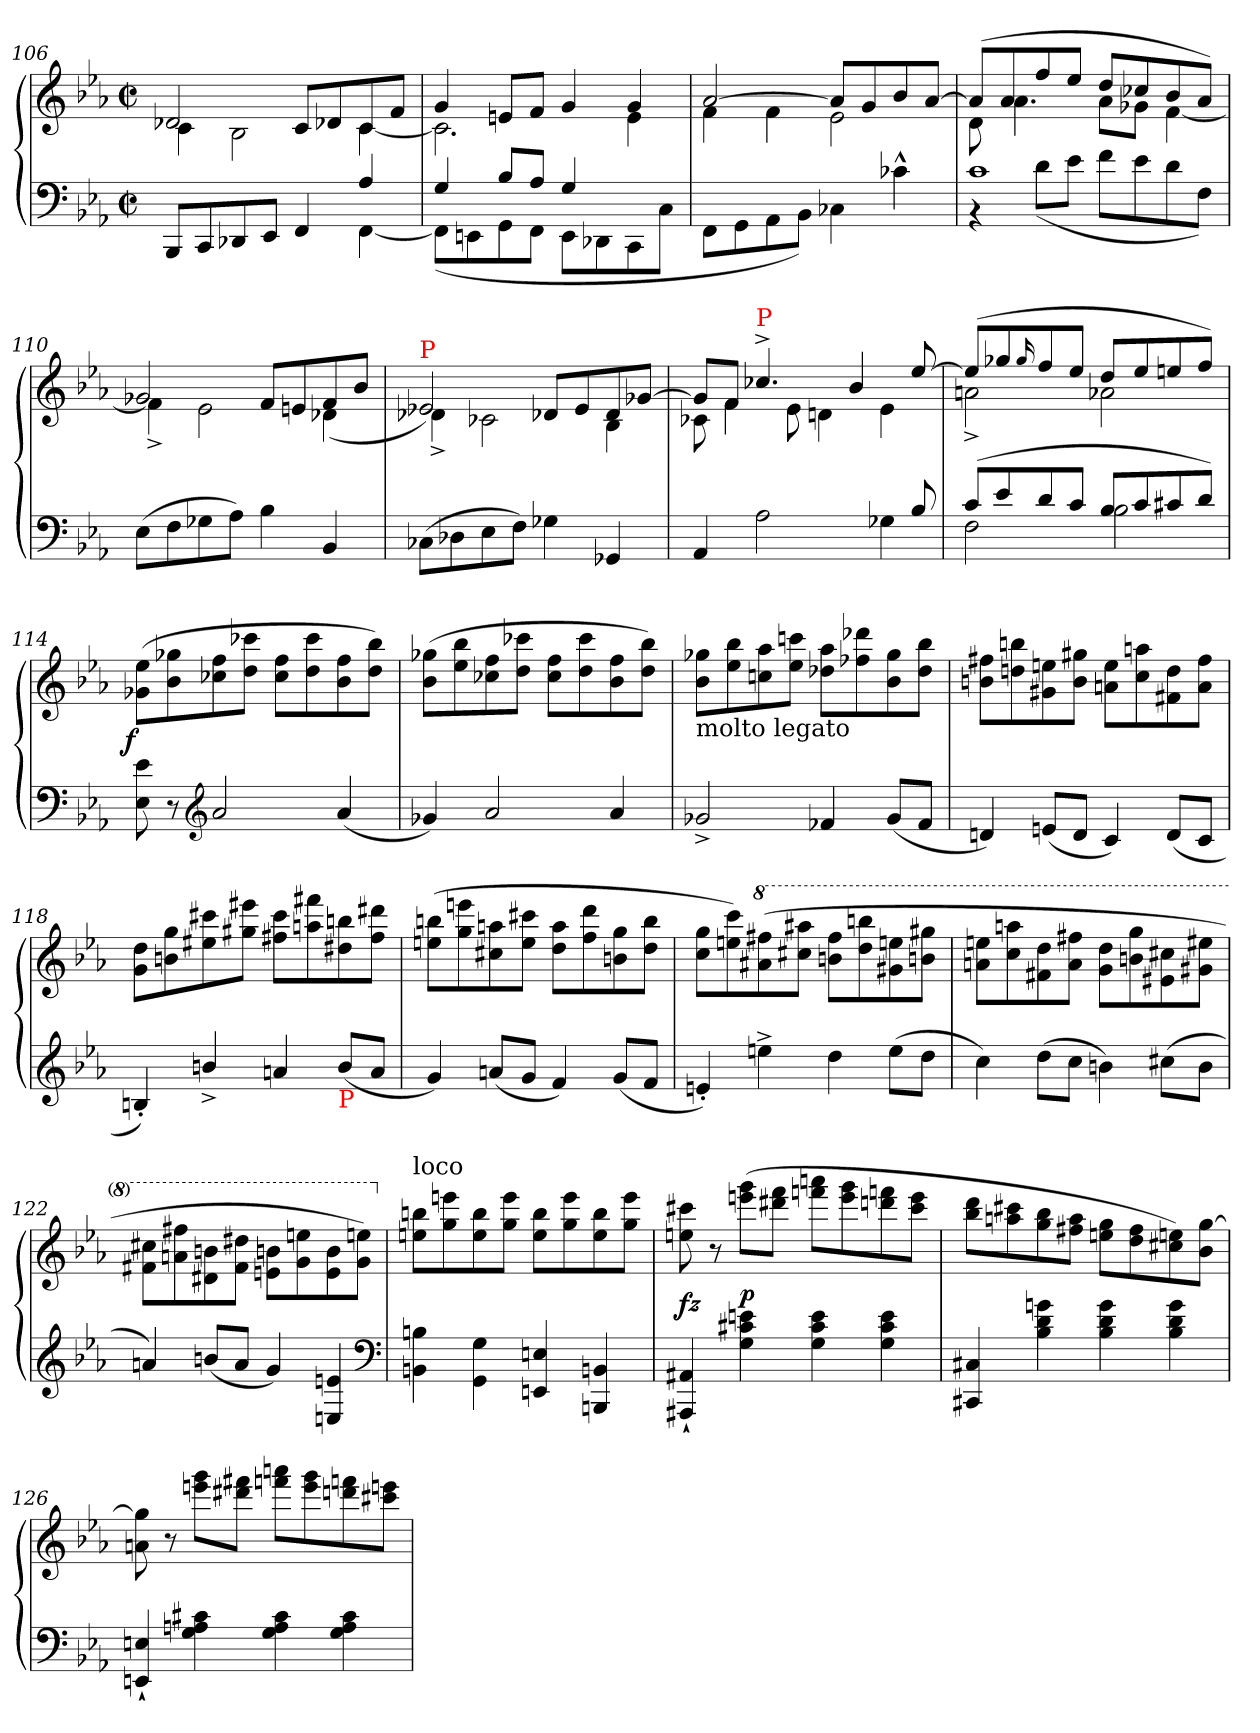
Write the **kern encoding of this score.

**kern	**kern	**dynam
*part1	*part1	*part1
*staff2	*staff1	*staff1/2
*clefF4	*clefG2	*
*k[b-e-a-]	*k[b-e-a-]	*
*c:	*c:	*
*M2/2	*M2/2	*
*met(c|)	*met(c|)	*
=106	=106	=106
*^	*^	*
8BBB-L	2.ryy	2d-X	4c	.
8CC	.	.	.	.
8DD-X	.	.	2B-	.
8EE-J	.	.	.	.
4FF	.	8cL	.	.
.	.	8d-X	.	.
4A-/	[4FF\	8c	[4c	.
.	.	8fJ	.	.
=107	=107	=107	=107	=107
4G/	(<8FF\L]	4g	2.c]	.
.	8EEn\	.	.	.
8B-/L	8GG\	8enL	.	.
8A-/J	8FF\J	8fJ	.	.
4G/	8EE\L	4g	.	.
.	8DD-X\	.	.	.
4ryy	8CC\	4g	4e	.
.	8C\J	.	.	.
*v	*v	*	*	*
=108	=108	=108	=108
8FF\L	[2a-	4f	.
8GG\	.	.	.
8AA-\	.	4f	.
8BB-\J)	.	.	.
4C-X\	8a-L]	2e-	.
.	8g	.	.
4c-X^^>	8b-	.	.
.	[8a-J	.	.
=109	=109	=109	=109
*^	*	*	*
1c	4rBB	(8a-L]	8d	.
.	.	8a-	4.a-	.
.	(>8d\L	8ff	.	.
.	8e-\J	8ee-J	.	.
.	8f\L	8ddL	8a-L	.
.	8e-\	8cc-X	8g-XJ	.
.	8d\	8b-	[4f	.
.	8F\J)	8a-J)	.	.
*v	*v	*	*	*
=110	=110	=110	=110
(8E-L	2g-X	4f^<]	.
8F	.	.	.
8G-X	.	2e-	.
8A-J)	.	.	.
4B-	8fL	.	.
.	8en	.	.
4BB-	8f	(4d-X	.
.	8b-J	.	.
=111	=111	=111	=111
!	!LO:TX:a:color=red:t=P	!	!
(8C-XL	2e-X)	4d-X^<	.
8D-X	.	.	.
8E-	.	2c-	.
8FJ)	.	.	.
4G-X	8d-XL	.	.
.	8e-	.	.
4GG-X	8d-	4B-	.
.	[8g-XJ	.	.
=112	=112	=112	=112
*^	*	*	*
4AA-	4ryy	8g-L]	8c-X	.
.	.	8fJ	4f	.
!	!	!LO:TX:a:color=red:t=P	!	!
8ryy	2A-	4.cc-X^<	.	.
2ryy	.	.	8e-	.
.	.	.	4dn	.
.	.	4b-	.	.
.	4G-X	.	4e-	.
8B-	.	[8ee-	.	.
=113	=113	=113	=113	=113
(8cL	2F	(8ee-L]	2an^<	.
8e-	.	8gg-X	.	.
.	.	16qqgg-/	.	.
8d	.	8ff	.	.
8cJ	.	8ee-J	.	.
8B-L	2B-	8ddL	2a-X	.
8c	.	8ee-	.	.
8c#X	.	8een	.	.
8dJ)	.	8ffJ)	.	.
*v	*v	*	*	*
*	*v	*v	*
=114	=114	=114
!	!	!LO:DY:rj
8e- 8E-	(8ee- 8g-XL	f
8r	8gg-X 8b-	.
*clefG2	*	*
2a-	8ff 8cc-X	.
.	8ccc-X 8ddJ	.
.	8ff 8cc-L	.
.	8ccc- 8dd	.
(4a-	8ff 8b-	.
.	8bb- 8ddJ)	.
=115	=115	=115
4g-X)	(8gg-X 8b-L	.
.	8bb- 8ee-	.
2a-	8ff 8cc-X	.
.	8ccc-X 8ddJ	.
.	8ff 8cc-L	.
.	8ccc- 8dd	.
4a-	8ff 8b-	.
.	8bb- 8ddJ)	.
=116	=116	=116
!	!LO:TX:b:t=molto legato	!
2g-X^<	8gg-X 8b-L	.
.	8bb- 8ee-	.
.	8aa- 8ccn	.
.	8cccn 8ee-J	.
4f-X	8aa- 8dd-XL	.
.	8ddd-X 8ff-X	.
(8g-L	8gg- 8b-	.
8f-J	8bb- 8dd-J	.
=117	=117	=117
4dn)	8ff#X 8bnL	.
.	8bbn 8ddn	.
(8enL	8een 8g#X	.
8dJ	8gg#X 8bJ	.
4c)	8ee 8anL	.
.	8aan 8cc	.
(8dL	8dd 8f#X	.
8cJ	8ff# 8aJ	.
=118	=118	=118
4Bn'<)	8dd 8gL	.
.	8gg 8bn	.
4bn^>/	8ccc#X 8ee#X	.
.	8eee#X 8gg#XJ	.
4an	8ccc# 8ff#XL	.
.	8fff#X 8aan	.
!LO:TX:b:color=red:t=P	!	!
(<8bL	8bbn 8dd#X	.
8aJ	8ddd#X 8ff#J	.
=119	=119	=119
4g)	(8bbn 8eenL	.
.	8eeen 8gg	.
(8anL	8aan 8cc#X	.
8gJ	8ccc#X 8eeJ	.
4f)	8aa 8ddL	.
.	8ddd 8ff	.
(8gL	8gg 8bn	.
8fJ	8bb 8ddJ	.
=120	=120	=120
4en'<)	8gg\ 8cc\L	.
.	8ccc\ 8een\)	.
*	*8va	*
4een^>	(8fff#X\ 8aa#X\	.
.	8aaa#X\ 8ccc#X\J	.
4dd	8fff# 8bbnL	.
.	8bbbn 8ddd	.
(8eeL	8eeen 8gg#X	.
8ddJ	8ggg#X 8bbnJ	.
=121	=121	=121
4cc)	8eeen 8aanL	.
.	8aaan 8ccc	.
(8ddL	8ddd 8ff#X	.
8ccJ	8fff#X 8aaJ	.
4bn)	8ddd 8ggL	.
.	8ggg 8bbn	.
(8cc#XL	8ccc#X 8ee#X	.
8bJ	8eee#X 8gg#XJ	.
=122	=122	=122
4an)	8ccc#X\ 8ff#X\L	.
.	8fff#X\ 8aan\	.
(8bnL	8bbn\ 8dd#X\	.
8aJ	8ddd#X\ 8ff#\J	.
4g)	8bbn\ 8een\L	.
.	8eeen\ 8gg\	.
4en 4En	8bb\ 8ee\	.
.	8eeen\ 8gg\J)	.
*clefF4	*	*
=123	=123	=123
*	*X8va	*
!	!LO:TX:a:t=loco	!
4Bn 4BBn	8bbn 8eenL	.
.	8eeen 8gg	.
4G\ 4GG\	8bb 8ee	.
.	8eee 8ggJ	.
4En 4EEn	8bb 8eeL	.
.	8eee 8gg	.
4BBn 4BBBn	8bb 8ee	.
.	8eee 8ggJ	.
=124	=124	=124
4AA#X`< 4AAA#X`<	8ccc#X 8een	fz
.	8r	.
4en 4c#X 4G	(8ggg 8eeenL	p
.	8fff 8ddd#XJ	.
4e 4c# 4G	8aaan 8fffnL	.
.	8ggg 8eee	.
4e 4c# 4G	8fffn 8dddn	.
.	8eee 8ccc#J	.
=125	=125	=125
4C#X 4CC#X	8ddd 8bb-L	.
.	8ccc#X 8aan	.
4gn 4d 4B-	8bb- 8gg	.
.	8aa 8ff#XJ	.
4g 4d 4B-	8gg 8eenL	.
.	8ff# 8dd	.
4g 4d 4B-	8een 8cc#X)	.
.	[8gg 8b-J	.
=126	=126	=126
4En`< 4EEn`<	8gg] 8a	.
.	8r	.
4c#X 4An 4G	8ggg 8eeenL	.
.	8fff#X 8ddd#XJ	.
4c# 4A 4G	8aaan 8fffnL	.
.	8ggg 8eee	.
4c# 4A 4G	8fffn 8dddn	.
.	8eeen 8ccc#XJ	.
=	=	=
*-	*-	*-
